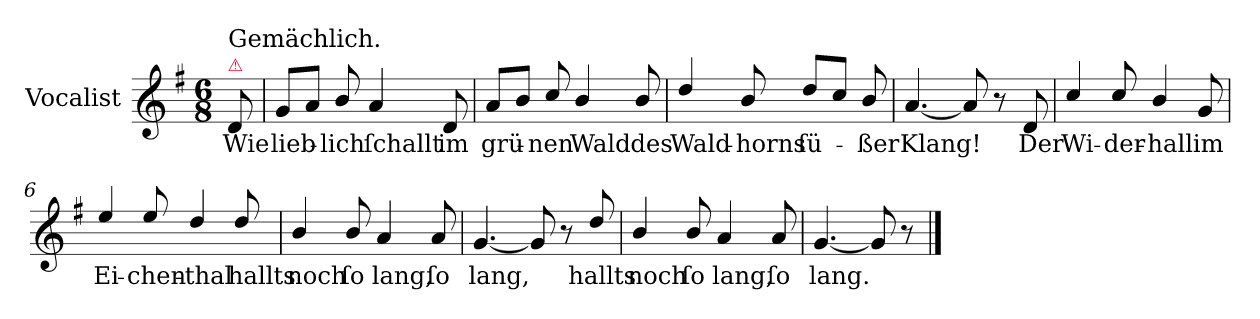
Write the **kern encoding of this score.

**kern	**text
*part1	*part1
*staff1	*staff1
*I"Vocalist	*
*clefG2	*
*k[f#]	*
*G:	*
*M6/8	*
=	=
!LO:TX:a:color=crimson:t=⚠	!
!LO:TX:a:t=Gemächlich.	!
8d	Wie
=1	=1
8gL	lieb-
8aJ	.
8b/	-lich
4a	ſchallt
8d	im
=2	=2
8aL	grü-
8bJ	.
8cc/	-nen
4b/	Wald
8b/	des
=3	=3
4dd/	Wald-
8b/	-horns
8dd/L	ſü-
8ccJ	.
8b/	-ßer
=4	=4
[4.a	Klang!
8a]	.
8r	.
8d	Der
=5	=5
4cc/	Wi-
8cc/	-der-
4b/	-hall
8g	im
=6	=6
4ee/	Ei-
8ee/	-chen-
4dd/	-thal
8dd/	hallts
=7	=7
4b/	noch
8b/	ſo
4a	lang,
8a	ſo
=8	=8
[4.g	lang,
8g]	.
8r	.
8dd/	hallts
=9	=9
4b/	noch
8b/	ſo
4a	lang,
8a	ſo
=10	=10
[4.g	lang.
8g]	.
8r	.
==	==
*-	*-
